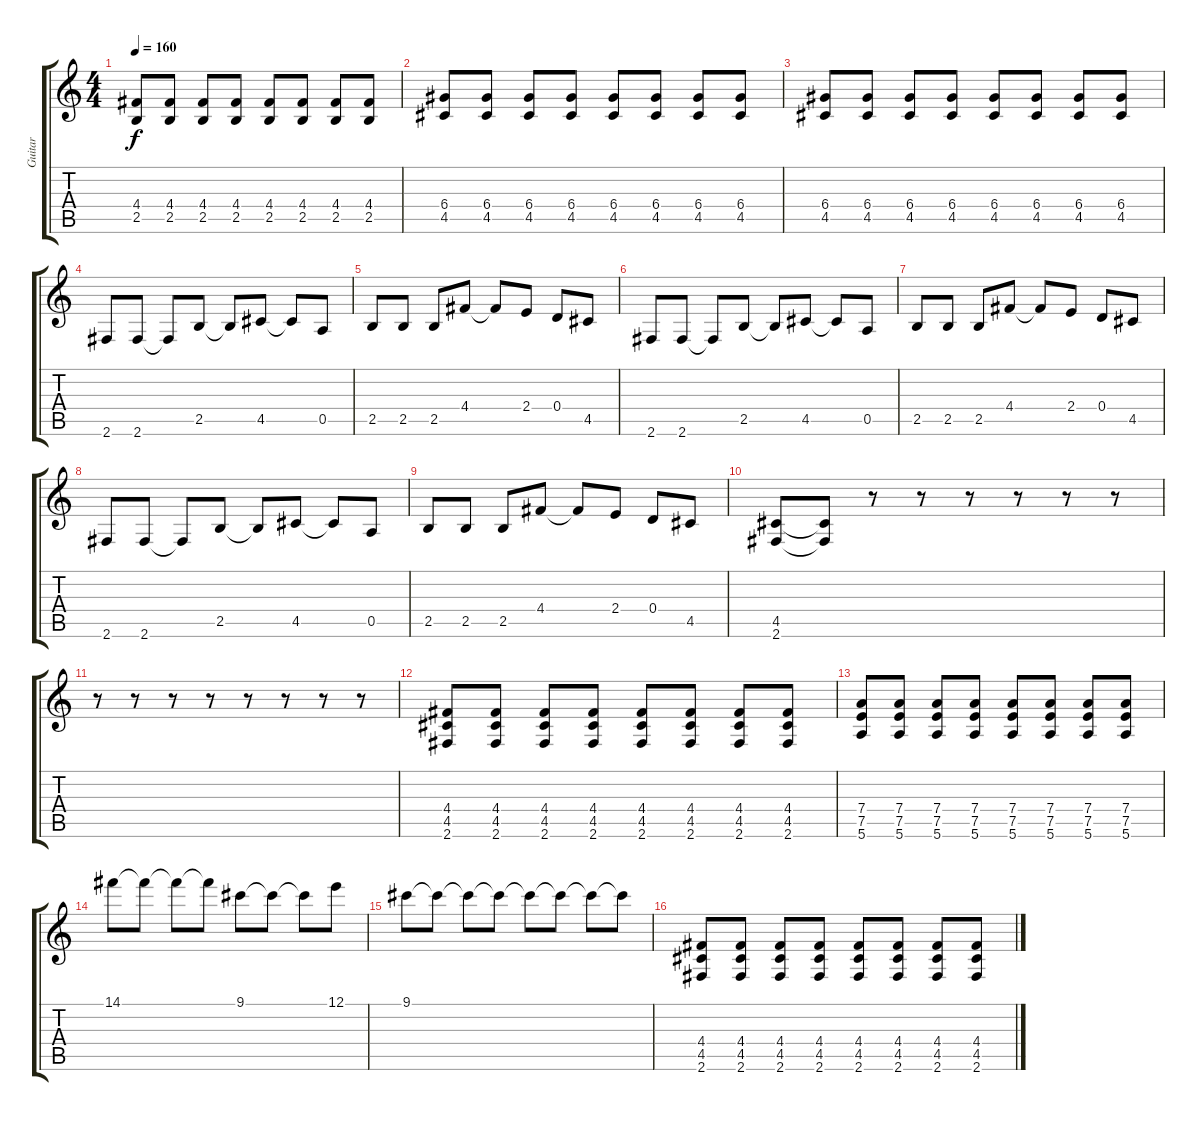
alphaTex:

\track ("Guitar" "Guitar") {instrument overdrivenguitar}
\staff {score tabs}
\tuning (E4 B3 G3 D3 A2 E2) {hide}
\ts (4 4)
\tempo 160
\clef g2
\ks c
(4.4 2.5).8{dy f} (4.4 2.5).8 (4.4 2.5).8 (4.4 2.5).8 (4.4 2.5).8 (4.4 2.5).8 (4.4 2.5).8 (4.4 2.5).8 |
(6.4 4.5).8 (6.4 4.5).8 (6.4 4.5).8 (6.4 4.5).8 (6.4 4.5).8 (6.4 4.5).8 (6.4 4.5).8 (6.4 4.5).8 |
(6.4 4.5).8 (6.4 4.5).8 (6.4 4.5).8 (6.4 4.5).8 (6.4 4.5).8 (6.4 4.5).8 (6.4 4.5).8 (6.4 4.5).8 |
2.6.8 2.6.8 2.6{t}.8 2.5.8 2.5{t}.8 4.5.8 4.5{t}.8 0.5.8 |
2.5.8 2.5.8 2.5.8 4.4.8 4.4{t}.8 2.4.8 0.4.8 4.5.8 |
2.6.8 2.6.8 2.6{t}.8 2.5.8 2.5{t}.8 4.5.8 4.5{t}.8 0.5.8 |
2.5.8 2.5.8 2.5.8 4.4.8 4.4{t}.8 2.4.8 0.4.8 4.5.8 |
2.6.8 2.6.8 2.6{t}.8 2.5.8 2.5{t}.8 4.5.8 4.5{t}.8 0.5.8 |
2.5.8 2.5.8 2.5.8 4.4.8 4.4{t}.8 2.4.8 0.4.8 4.5.8 |
(4.5 2.6).8 (4.5{t} 2.6{t}).8 r.8 r.8 r.8 r.8 r.8 r.8 |
r.8 r.8 r.8 r.8 r.8 r.8 r.8 r.8 |
(4.4 4.5 2.6).8 (4.4 4.5 2.6).8 (4.4 4.5 2.6).8 (4.4 4.5 2.6).8 (4.4 4.5 2.6).8 (4.4 4.5 2.6).8 (4.4 4.5 2.6).8 (4.4 4.5 2.6).8 |
(7.4 7.5 5.6).8 (7.4 7.5 5.6).8 (7.4 7.5 5.6).8 (7.4 7.5 5.6).8 (7.4 7.5 5.6).8 (7.4 7.5 5.6).8 (7.4 7.5 5.6).8 (7.4 7.5 5.6).8 |
14.1.8 14.1{t}.8 14.1{t}.8 14.1{t}.8 9.1.8 9.1{t}.8 9.1{t}.8 12.1.8 |
9.1.8 9.1{t}.8 9.1{t}.8 9.1{t}.8 9.1{t}.8 9.1{t}.8 9.1{t}.8 9.1{t}.8 |
(4.4 4.5 2.6).8 (4.4 4.5 2.6).8 (4.4 4.5 2.6).8 (4.4 4.5 2.6).8 (4.4 4.5 2.6).8 (4.4 4.5 2.6).8 (4.4 4.5 2.6).8 (4.4 4.5 2.6).8
